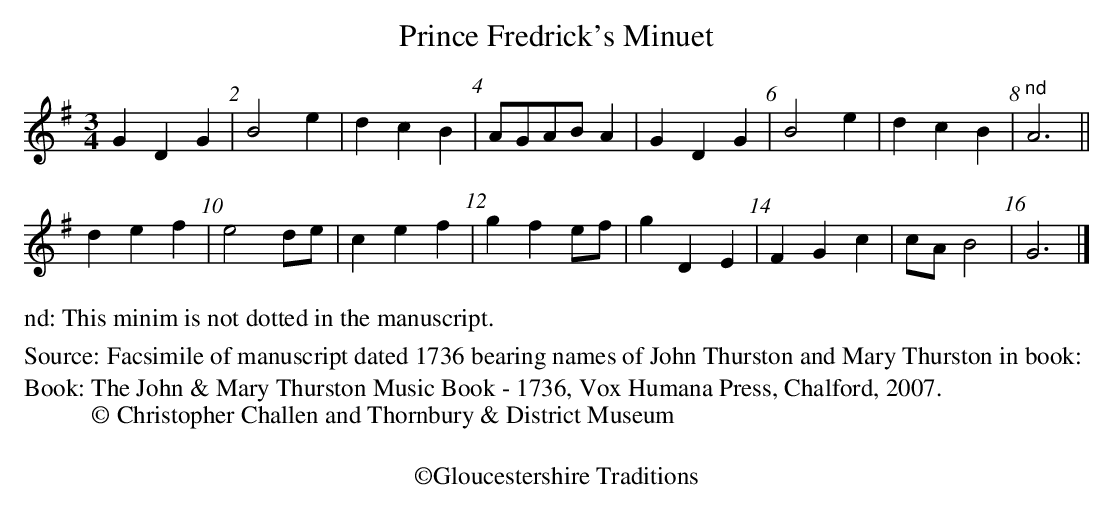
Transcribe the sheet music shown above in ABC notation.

X:1
T:Prince Fredrick's Minuet
M:3/4
L:1/4
K:G
GDG | B2e | dcB | A/G/A/B/A | GDG | B2e | dcB | "^nd"A3 ||
def | e2d/e/ | cef | gfe/f/ | gDE | FGc | c/A/B2 | G3 |]
